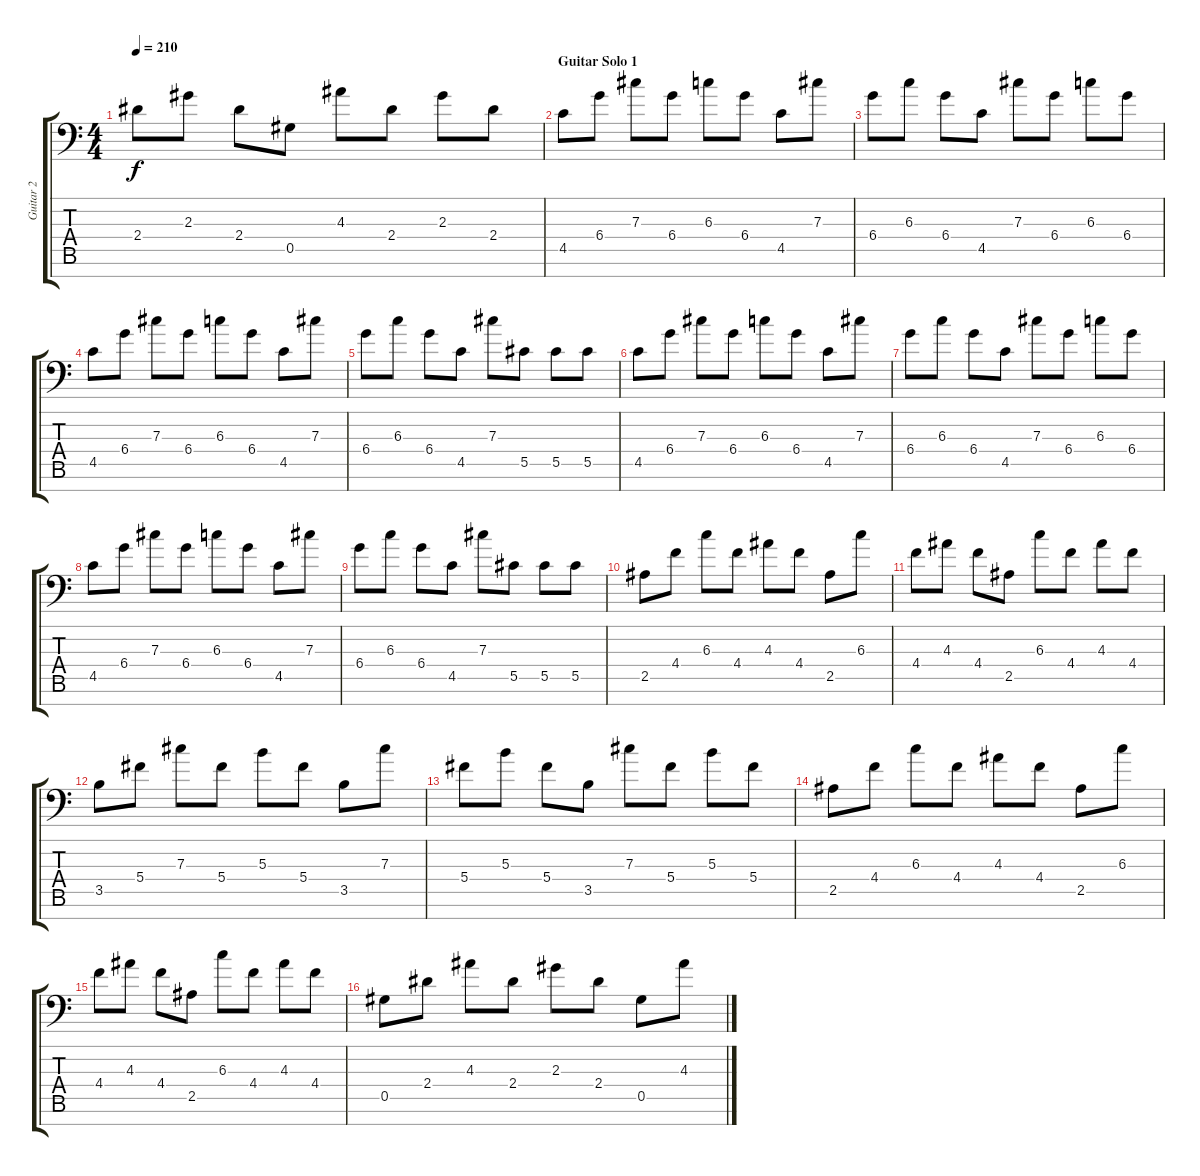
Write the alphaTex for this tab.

\track ("Guitar 2" "Guitar 2") {instrument acousticguitarsteel}
\staff {score tabs}
\tuning (Eb4 Bb3 Gb3 Db3 Ab2 Eb2 Bb1) {hide}
\ts (4 4)
\tempo 210
\clef f4
\ks c
2.4.8{dy f} 2.3.8 2.4.8 0.5.8 4.3.8 2.4.8 2.3.8 2.4.8 |
\section ("" "Guitar Solo 1")
4.5.8 6.4.8 7.3.8 6.4.8 6.3.8 6.4.8 4.5.8 7.3.8 |
6.4.8 6.3.8 6.4.8 4.5.8 7.3.8 6.4.8 6.3.8 6.4.8 |
4.5.8 6.4.8 7.3.8 6.4.8 6.3.8 6.4.8 4.5.8 7.3.8 |
6.4.8 6.3.8 6.4.8 4.5.8 7.3.8 5.5.8 5.5.8 5.5.8 |
4.5.8 6.4.8 7.3.8 6.4.8 6.3.8 6.4.8 4.5.8 7.3.8 |
6.4.8 6.3.8 6.4.8 4.5.8 7.3.8 6.4.8 6.3.8 6.4.8 |
4.5.8 6.4.8 7.3.8 6.4.8 6.3.8 6.4.8 4.5.8 7.3.8 |
6.4.8 6.3.8 6.4.8 4.5.8 7.3.8 5.5.8 5.5.8 5.5.8 |
2.5.8 4.4.8 6.3.8 4.4.8 4.3.8 4.4.8 2.5.8 6.3.8 |
4.4.8 4.3.8 4.4.8 2.5.8 6.3.8 4.4.8 4.3.8 4.4.8 |
3.5.8 5.4.8 7.3.8 5.4.8 5.3.8 5.4.8 3.5.8 7.3.8 |
5.4.8 5.3.8 5.4.8 3.5.8 7.3.8 5.4.8 5.3.8 5.4.8 |
2.5.8 4.4.8 6.3.8 4.4.8 4.3.8 4.4.8 2.5.8 6.3.8 |
4.4.8 4.3.8 4.4.8 2.5.8 6.3.8 4.4.8 4.3.8 4.4.8 |
0.5.8 2.4.8 4.3.8 2.4.8 2.3.8 2.4.8 0.5.8 4.3.8
